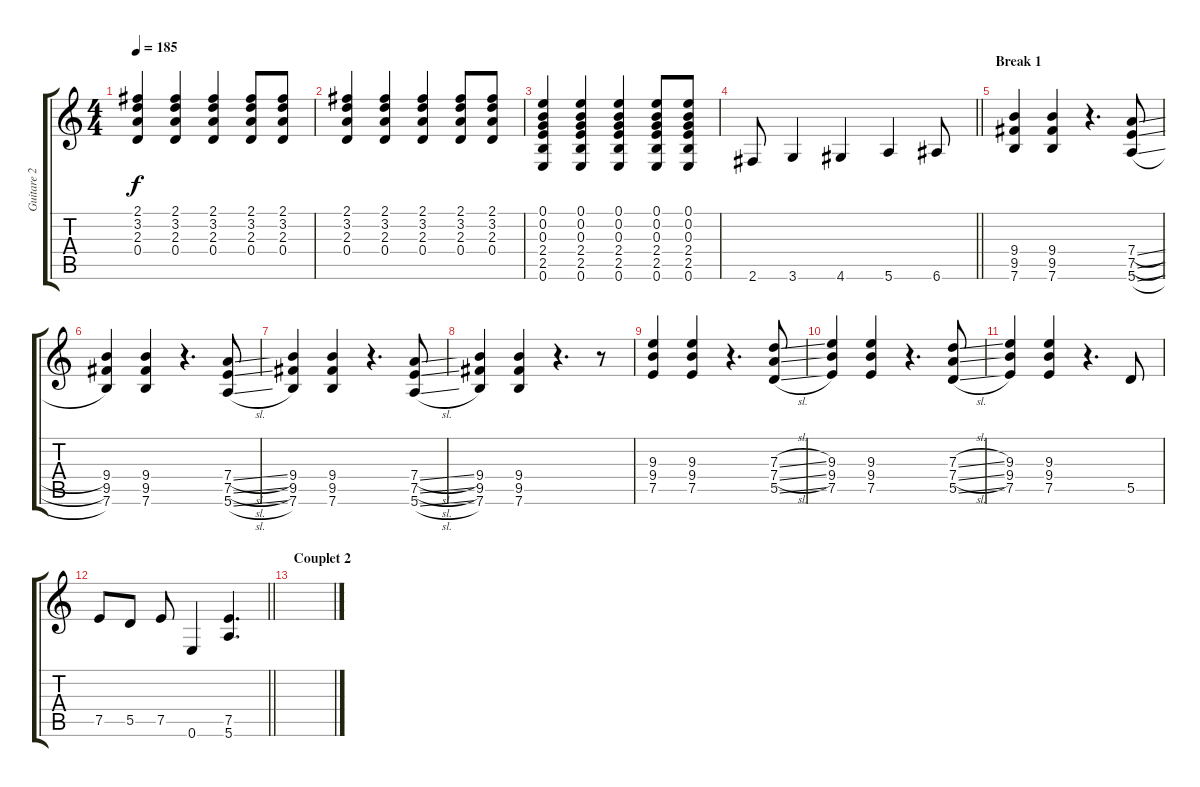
\track ("Guitare 2" "Guitare 2") {instrument electricguitarjazz}
\staff {score tabs}
\tuning (E4 B3 G3 D3 A2 E2) {hide}
\ts (4 4)
\tempo 185
\clef g2
\ks c
(2.1 3.2 2.3 0.4).4{dy f} (2.1 3.2 2.3 0.4).4 (2.1 3.2 2.3 0.4).4 (2.1 3.2 2.3 0.4).8 (2.1 3.2 2.3 0.4).8 |
(2.1 3.2 2.3 0.4).4 (2.1 3.2 2.3 0.4).4 (2.1 3.2 2.3 0.4).4 (2.1 3.2 2.3 0.4).8 (2.1 3.2 2.3 0.4).8 |
(0.1 0.2 0.3 2.4 2.5 0.6).4 (0.1 0.2 0.3 2.4 2.5 0.6).4 (0.1 0.2 0.3 2.4 2.5 0.6).4 (0.1 0.2 0.3 2.4 2.5 0.6).8 (0.1 0.2 0.3 2.4 2.5 0.6).8 |
\barLineRight lightlight
2.6.8 3.6.4 4.6.4 5.6.4 6.6.8 |
\section ("" "Break 1")
(9.4 9.5 7.6).4 (9.4 9.5 7.6).4 r.4{d} (7.4{sl} 7.5{sl} 5.6{sl}).8 |
(9.4 9.5 7.6).4 (9.4 9.5 7.6).4 r.4{d} (7.4{sl} 7.5{sl} 5.6{sl}).8 |
(9.4 9.5 7.6).4 (9.4 9.5 7.6).4 r.4{d} (7.4{sl} 7.5{sl} 5.6{sl}).8 |
(9.4 9.5 7.6).4 (9.4 9.5 7.6).4 r.4{d} r.8 |
(9.3 9.4 7.5).4 (9.3 9.4 7.5).4 r.4{d} (7.3{sl} 7.4{sl} 5.5{sl}).8 |
(9.3 9.4 7.5).4 (9.3 9.4 7.5).4 r.4{d} (7.3{sl} 7.4{sl} 5.5{sl}).8 |
(9.3 9.4 7.5).4 (9.3 9.4 7.5).4 r.4{d} 5.5.8 |
\barLineRight lightlight
7.5.8 5.5.8 7.5.8 0.6.4 (7.5 5.6).4{d} |
\section ("" "Couplet 2")
